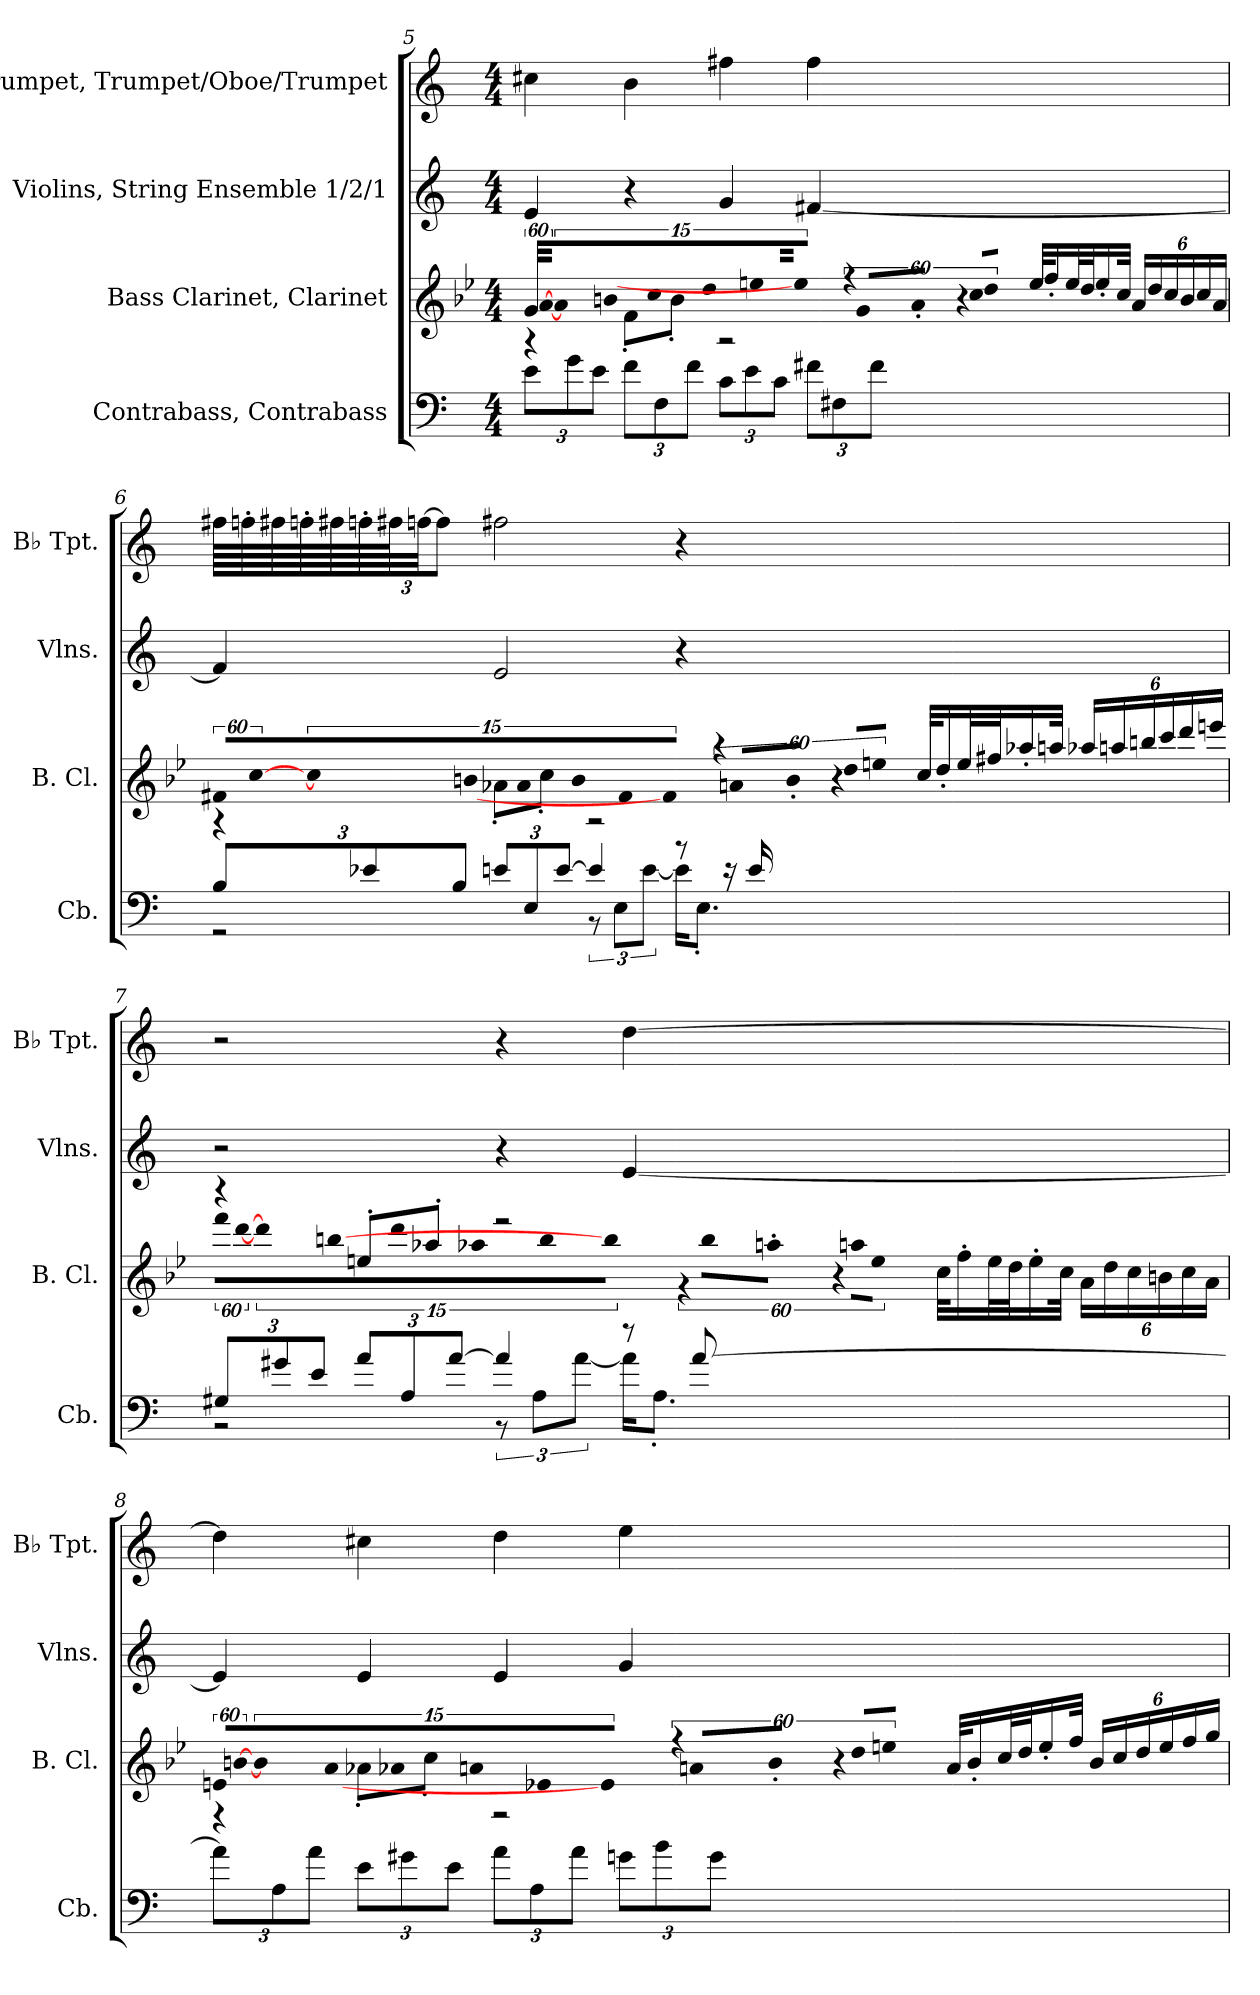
**kern	**kern	**kern	**kern
*part4	*part3	*part2	*part1
*staff4	*staff3	*staff2	*staff1
*I"Contrabass, Contrabass	*I"Bass Clarinet, Clarinet	*I"Violins, String Ensemble 1/2/1	*I"B♭ Trumpet, Trumpet/Oboe/Trumpet
*I'Cb.	*I'B. Cl.	*I'Vlns.	*I'B♭ Tpt.
!!LO:LB:g=z
*clefF4	*clefG2	*clefG2	*clefG2
*ITrd7c12	*ITrd8c14	*	*ITrd1c2
*k[]	*k[b-e-]	*k[]	*k[b-e-]
*M4/4	*M4/4	*M4/4	*M4/4
*Xbrackettup	*	*	*
=5	=5	=5	=5
!	!LO:N:vis=32	!	!
*	*^	*	*
12E\L	1920%53G/LLL	4r	4e/	4bn\
!	!LO:N:vis=32	!	!	!
.	[1920%53A/	.	.	.
.	1920ryy	.	.	.
!	!LO:N:vis=32	!	!	!
.	1920%53A/]	.	.	.
!	!LO:N:vis=32	!	!	!
12G\	1920%53Bn/J	.	.	.
!	!LO:N:vis=16	!	!	!
.	1920%107c/	.	.	.
!	!LO:N:vis=32	!	!	!
12E\J	1920%53d/L	.	.	.
!	!LO:N:vis=32	!	!	!
.	[1920%53en/	.	.	.
.	1920ryy	.	.	.
!	!LO:N:vis=32	!	!	!
.	1920%53e/JJJ]	.	.	.
!	!LO:N:vis=32	!	!	!
12F\L	1920%53r	8F'\L	4r	4a\
!	!LO:N:vis=16	!	!	!
.	1920%107G/LL	.	.	.
!	!LO:N:vis=16	!	!	!
12FF\	1920%107A'/JJ	.	.	.
.	.	8B'\J	.	.
!	!LO:N:vis=32	!	!	!
.	1920%53r	.	.	.
!	!LO:N:vis=32	!	!	!
12F\J	1920%53c/KLL	.	.	.
!	!LO:N:vis=16	!	!	!
.	1920%107d/JJ	.	.	.
12C\L	32e/KLL	2r	4g/	4een\
.	16f'/	.	.	.
12E\	.	.	.	.
.	32e/L	.	.	.
.	32d/J	.	.	.
.	16e'/	.	.	.
12C\J	.	.	.	.
.	32c/JJk	.	.	.
*	*Xbrackettup	*	*	*
12F#X\L	24A/LL	.	[4f#X/	4ee\
.	24d/	.	.	.
12FF#X\	24c/	.	.	.
.	24B/	.	.	.
12F#\J	24c/	.	.	.
.	24A/JJ	.	.	.
!!LO:LB:g=z
=6	=6	=6	=6	=6
*^	*	*	*	*
*	*	*brackettup	*	*	*
!	!	!LO:N:vis=32	!	!	!
12BB/L	2r	1920%53F#X/LLL	4r	4f#/]	64een\LLLL
.	.	.	.	.	64ee-X'\
!	!	!LO:N:vis=32	!	!	!
.	.	[1920%53c/	.	.	.
.	.	.	.	.	64een\
.	.	.	.	.	64ee-X'\
.	.	1920ryy	.	.	.
!	!	!LO:N:vis=32	!	!	!
.	.	1920%53c/]	.	.	.
.	.	.	.	.	64een\
.	.	.	.	.	64ee-X'\
!	!	!LO:N:vis=32	!	!	!
12E-X/	.	1920%53Bn/J	.	.	.
*	*	*	*	*	*Xbrackettup
.	.	.	.	.	96een\J
.	.	.	.	.	[48ee-X\JJ
!	!	!LO:N:vis=16	!	!	!
.	.	1920%107A/	.	.	.
.	.	.	.	.	8ee-\J]
!	!	!LO:N:vis=32	!	!	!
12BB/J	.	1920%53B/L	.	.	.
!	!	!LO:N:vis=32	!	!	!
.	.	[1920%53F#/	.	.	.
.	.	1920ryy	.	.	.
!	!	!LO:N:vis=32	!	!	!
.	.	1920%53F#/JJJ]	.	.	.
!	!	!LO:N:vis=32	!	!	!
12En/L	.	1920%53r	8A-X'\L	2e/	2een\
!	!	!LO:N:vis=16	!	!	!
.	.	1920%107An/LL	.	.	.
!	!	!LO:N:vis=16	!	!	!
12EE/	.	1920%107B'/JJ	.	.	.
.	.	.	8c'\J	.	.
!	!	!LO:N:vis=32	!	!	!
.	.	1920%53r	.	.	.
!	!	!LO:N:vis=32	!	!	!
[12E/J	.	1920%53d/KLL	.	.	.
!	!	!LO:N:vis=16	!	!	!
.	.	1920%107en/JJ	.	.	.
*	*brackettup	*	*	*	*
4E/]	12r	32c/KLL	2r	.	.
.	.	16d'/	.	.	.
.	12EE\L	.	.	.	.
.	.	32e/L	.	.	.
.	.	32f#X/J	.	.	.
.	.	16a-X'/	.	.	.
.	[12E\J	.	.	.	.
.	.	32an/JJk	.	.	.
*	*	*Xbrackettup	*	*	*
8r	16E\KL]	24a-X/LL	.	4r	4r
.	.	24an/	.	.	.
.	8.EE'\J	.	.	.	.
.	.	24bn/	.	.	.
16r	.	24cc/	.	.	.
.	.	24dd/	.	.	.
16E/	.	.	.	.	.
.	.	24een/JJ	.	.	.
!!LO:PB:g=z
=7	=7	=7	=7	=7	=7
*Xbrackettup	*	*	*brackettup	*	*
!	!	!	!LO:N:vis=32	!	!
12GG#X/L	2r	4r	1920%53ff\LLL	2r	2r
!	!	!	!LO:N:vis=32	!	!
.	.	.	[1920%53dd\	.	.
.	.	.	1920ryy	.	.
!	!	!	!LO:N:vis=32	!	!
.	.	.	1920%53dd\]	.	.
!	!	!	!LO:N:vis=32	!	!
12G#X/	.	.	1920%53bn\J	.	.
!	!	!	!LO:N:vis=16	!	!
.	.	.	1920%107dd\	.	.
!	!	!	!LO:N:vis=32	!	!
12E/J	.	.	1920%53a-X\L	.	.
!	!	!	!LO:N:vis=32	!	!
.	.	.	[1920%53b\	.	.
.	.	.	1920ryy	.	.
!	!	!	!LO:N:vis=32	!	!
.	.	.	1920%53b\JJJ]	.	.
!	!	!	!LO:N:vis=32	!	!
12A/L	.	8en'/L	1920%53r	.	.
!	!	!	!LO:N:vis=16	!	!
.	.	.	1920%107b\LL	.	.
!	!	!	!LO:N:vis=16	!	!
12AA/	.	.	1920%107an'\JJ	.	.
.	.	8a-X'/J	.	.	.
!	!	!	!LO:N:vis=32	!	!
.	.	.	1920%53r	.	.
!	!	!	!LO:N:vis=32	!	!
[12A/J	.	.	1920%53an\KLL	.	.
!	!	!	!LO:N:vis=16	!	!
.	.	.	1920%107e\JJ	.	.
*	*brackettup	*	*	*	*
4A/]	12r	2r	32c\KLL	4r	4r
.	.	.	16f'\	.	.
.	12AA\L	.	.	.	.
.	.	.	32e\L	.	.
.	.	.	32d\J	.	.
.	.	.	16e'\	.	.
.	[12A\J	.	.	.	.
.	.	.	32c\JJk	.	.
*	*	*	*Xbrackettup	*	*
8r	16A\KL]	.	24A\LL	[4e/	[4cc\
.	.	.	24d\	.	.
.	8.AA'\J	.	.	.	.
.	.	.	24c\	.	.
[8A/	.	.	24Bn\	.	.
.	.	.	24c\	.	.
.	.	.	24A\JJ	.	.
*v	*v	*	*	*	*
!!LO:LB:g=z
=8	=8	=8	=8	=8
*Xbrackettup	*brackettup	*	*	*
!	!LO:N:vis=32	!	!	!
12A\L]	1920%53En/LLL	4r	4e/]	4cc\]
!	!LO:N:vis=32	!	!	!
.	[1920%53Bn/	.	.	.
.	1920ryy	.	.	.
!	!LO:N:vis=32	!	!	!
.	1920%53B/]	.	.	.
!	!LO:N:vis=32	!	!	!
12AA\	1920%53A/J	.	.	.
!	!LO:N:vis=16	!	!	!
.	1920%107A-X/	.	.	.
!	!LO:N:vis=32	!	!	!
12A\J	1920%53An/L	.	.	.
!	!LO:N:vis=32	!	!	!
.	[1920%53E-X/	.	.	.
.	1920ryy	.	.	.
!	!LO:N:vis=32	!	!	!
.	1920%53E-/JJJ]	.	.	.
!	!LO:N:vis=32	!	!	!
12E\L	1920%53r	8A-X'\L	4e/	4bn\
!	!LO:N:vis=16	!	!	!
.	1920%107An/LL	.	.	.
!	!LO:N:vis=16	!	!	!
12G#X\	1920%107B'/JJ	.	.	.
.	.	8c'\J	.	.
!	!LO:N:vis=32	!	!	!
.	1920%53r	.	.	.
!	!LO:N:vis=32	!	!	!
12E\J	1920%53d/KLL	.	.	.
!	!LO:N:vis=16	!	!	!
.	1920%107en/JJ	.	.	.
12A\L	32A/KLL	2r	4e/	4cc\
.	16B'/	.	.	.
12AA\	.	.	.	.
.	32c/L	.	.	.
.	32d/J	.	.	.
.	16e'/	.	.	.
12A\J	.	.	.	.
.	32f/JJk	.	.	.
*	*Xbrackettup	*	*	*
12Gn\L	24B/LL	.	4g/	4dd\
.	24c/	.	.	.
12B\	24d/	.	.	.
.	24e/	.	.	.
12G\J	24f/	.	.	.
.	24g/JJ	.	.	.
*	*v	*v	*	*
=	=	=	=
*-	*-	*-	*-
